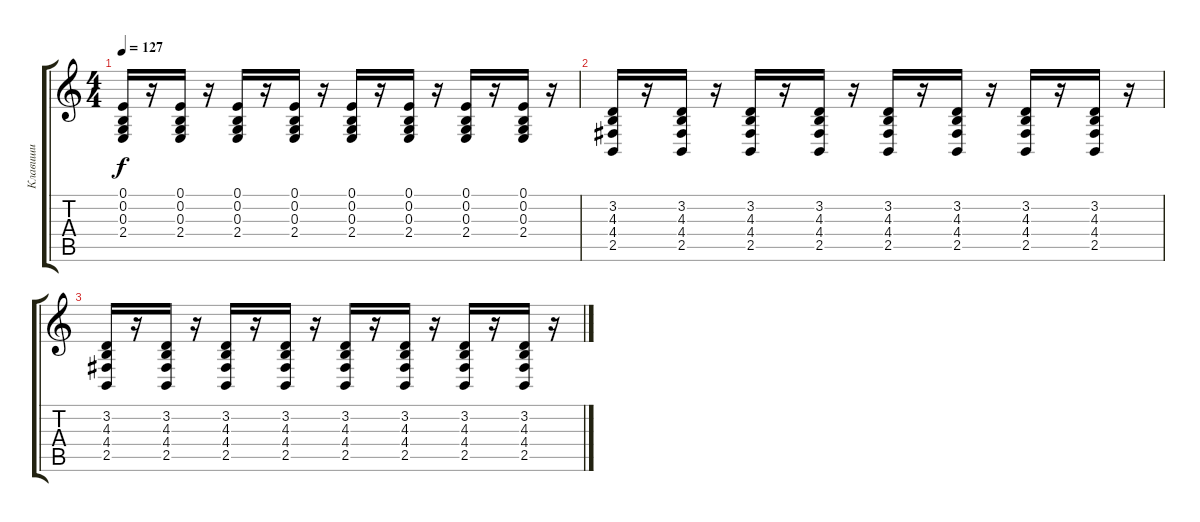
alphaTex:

\track ("Клавиши" "Клавиши") {instrument acousticgrandpiano}
\staff {score tabs}
\tuning (E4 B3 G3 D3 A2 E2) {hide}
\ts (4 4)
\tempo 127
\clef g2
\ks c
(0.1 0.2 0.3 2.4).16{dy f} r.16 (0.1 0.2 0.3 2.4).16 r.16 (0.1 0.2 0.3 2.4).16 r.16 (0.1 0.2 0.3 2.4).16 r.16 (0.1 0.2 0.3 2.4).16 r.16 (0.1 0.2 0.3 2.4).16 r.16 (0.1 0.2 0.3 2.4).16 r.16 (0.1 0.2 0.3 2.4).16 r.16 |
(3.2 4.3 4.4 2.5).16 r.16 (3.2 4.3 4.4 2.5).16 r.16 (3.2 4.3 4.4 2.5).16 r.16 (3.2 4.3 4.4 2.5).16 r.16 (3.2 4.3 4.4 2.5).16 r.16 (3.2 4.3 4.4 2.5).16 r.16 (3.2 4.3 4.4 2.5).16 r.16 (3.2 4.3 4.4 2.5).16 r.16 |
(3.2 4.3 4.4 2.5).16 r.16 (3.2 4.3 4.4 2.5).16 r.16 (3.2 4.3 4.4 2.5).16 r.16 (3.2 4.3 4.4 2.5).16 r.16 (3.2 4.3 4.4 2.5).16 r.16 (3.2 4.3 4.4 2.5).16 r.16 (3.2 4.3 4.4 2.5).16 r.16 (3.2 4.3 4.4 2.5).16 r.16
